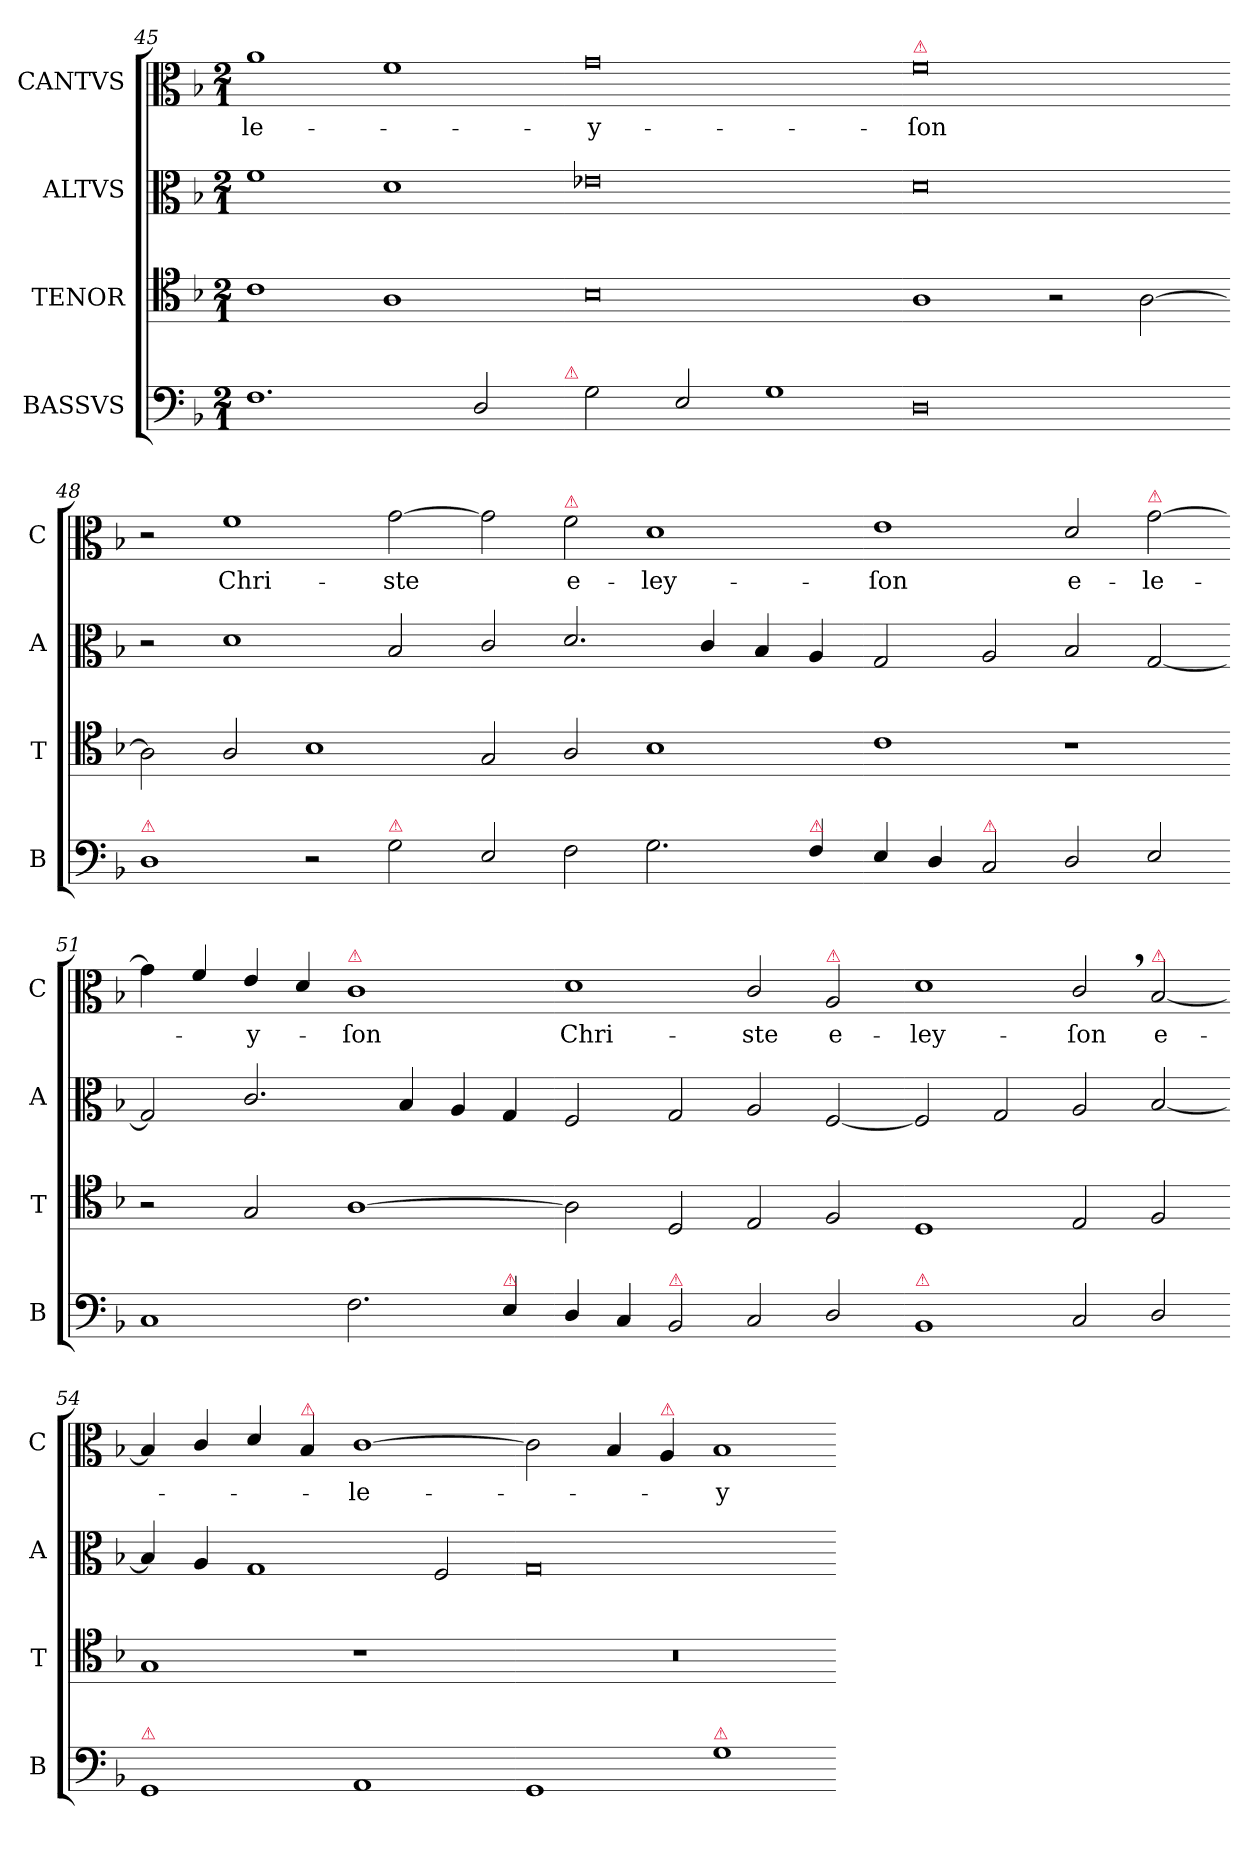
**kern	**kern	**kern	**kern	**text
*part4	*part3	*part2	*part1	*part1
*staff4	*staff3	*staff2	*staff1	*staff1
*I"BASSVS	*I"TENOR	*I"ALTVS	*I"CANTVS	*
*I'B	*I'T	*I'A	*I'C	*
*clefF4	*clefC4	*clefC3	*clefC3	*
*k[b-]	*k[b-]	*k[b-]	*k[b-]	*
*d:	*d:	*d:	*d:	*
*M2/1	*M2/1	*M2/1	*M2/1	*
=45	=45	=45	=45	=45
!	!	!	!	!LO:LY:i
1.F	1c	1f	1a	-le-
.	1A	1d	1f	.
2D/	.	.	.	.
!LO:TX:a:color=crimson:t=⚠	!	!	!	!
=46-	=46-	=46-	=46-	=46-
!	!	!	!	!LO:LY:i
2G\	0B-	0e-X	0g	-y-
2E/	.	.	.	.
1G	.	.	.	.
=47-	=47-	=47-	=47-	=47-
!	!	!	!LO:TX:a:color=crimson:t=⚠	!
!	!	!	!	!LO:LY:i
0D	1A	0d	0f	-ſon
.	2r	.	.	.
.	[2A\	.	.	.
=48-	=48-	=48-	=48-	=48-
!LO:TX:a:color=crimson:t=⚠	!	!	!	!
1D	2A\]	2r	2r	.
!	!	!	!	!LO:LY:i
.	2A/	1d	1f	Chri-
2r	1B-	.	.	.
!LO:TX:a:color=crimson:t=⚠	!	!	!	!
!	!	!	!	!LO:LY:i
2G\	.	2B-/	[2g\	-ste
=49-	=49-	=49-	=49-	=49-
2E/	2G/	2c/	2g\]	.
!	!	!	!LO:TX:a:color=crimson:t=⚠	!
!	!	!	!	!LO:LY:i
2F\	2A/	2.d/	2f\	e-
!	!	!	!	!LO:LY:i
2.G\	1B-	.	1d	-ley-
.	.	4c/	.	.
.	.	4B-/	.	.
!LO:TX:a:color=crimson:t=⚠	!	!	!	!
4F/	.	4A/	.	.
=50-	=50-	=50-	=50-	=50-
!	!	!	!	!LO:LY:i
4E/	1c	2G/	1e	-ſon
4D/	.	.	.	.
!LO:TX:a:color=crimson:t=⚠	!	!	!	!
2C/	.	2A/	.	.
!	!	!	!	!LO:LY:i
2D/	1r	2B-/	2d/	e-
!	!	!	!LO:TX:a:color=crimson:t=⚠	!
!	!	!	!	!LO:LY:i
2E/	.	[2G/	[2g\	-le-
=51-	=51-	=51-	=51-	=51-
1C	2r	2G/]	4g\]	.
.	.	.	4f/	.
!	!	!	!	!LO:LY:i
.	2G/	2.c/	4e/	-y-
.	.	.	4d/	.
!	!	!	!LO:TX:a:color=crimson:t=⚠	!
!	!	!	!	!LO:LY:i
2.F\	[1A	.	1c	-ſon
.	.	4B-/	.	.
.	.	4A/	.	.
!LO:TX:a:color=crimson:t=⚠	!	!	!	!
4E/	.	4G/	.	.
=52-	=52-	=52-	=52-	=52-
!	!	!	!	!LO:LY:i
4D/	2A]	2F/	1d	Chri-
4C/	.	.	.	.
!LO:TX:a:color=crimson:t=⚠	!	!	!	!
2BB-/	2D/	2G/	.	.
!	!	!	!	!LO:LY:i
2C/	2E/	2A/	2c/	-ste
!	!	!	!LO:TX:a:color=crimson:t=⚠	!
!	!	!	!	!LO:LY:i
2D/	2F/	[2F/	2A/	e-
=53-	=53-	=53-	=53-	=53-
!LO:TX:a:color=crimson:t=⚠	!	!	!	!
!	!	!	!	!LO:LY:i
1BB-	1D	2F/]	1d	-ley-
.	.	2G/	.	.
!	!	!	!	!LO:LY:i
2C/	2E/	2A/	2c,/	-ſon
!	!	!	!LO:TX:a:color=crimson:t=⚠	!
!	!	!	!	!LO:LY:i
2D/	2F/	[2B-/	[2B-/	e-
=54-	=54-	=54-	=54-	=54-
!LO:TX:a:color=crimson:t=⚠	!	!	!	!
1GG	1G	4B-/]	4B-/]	.
.	.	4A/	4c/	.
.	.	1G	4d/	.
!	!	!	!LO:TX:a:color=crimson:t=⚠	!
.	.	.	4B-/	.
!	!	!	!	!LO:LY:i
1AA	1r	.	[1c	-le-
.	.	2F/	.	.
=55-	=55-	=55-	=55-	=55-
1GG	0r	0G	2c]	.
.	.	.	4B-/	.
!	!	!	!LO:TX:a:color=crimson:t=⚠	!
.	.	.	4A/	.
!LO:TX:a:color=crimson:t=⚠	!	!	!	!
!	!	!	!	!LO:LY:i
1G	.	.	1B-	-y-
=-	=-	=-	=-	=-
*-	*-	*-	*-	*-
